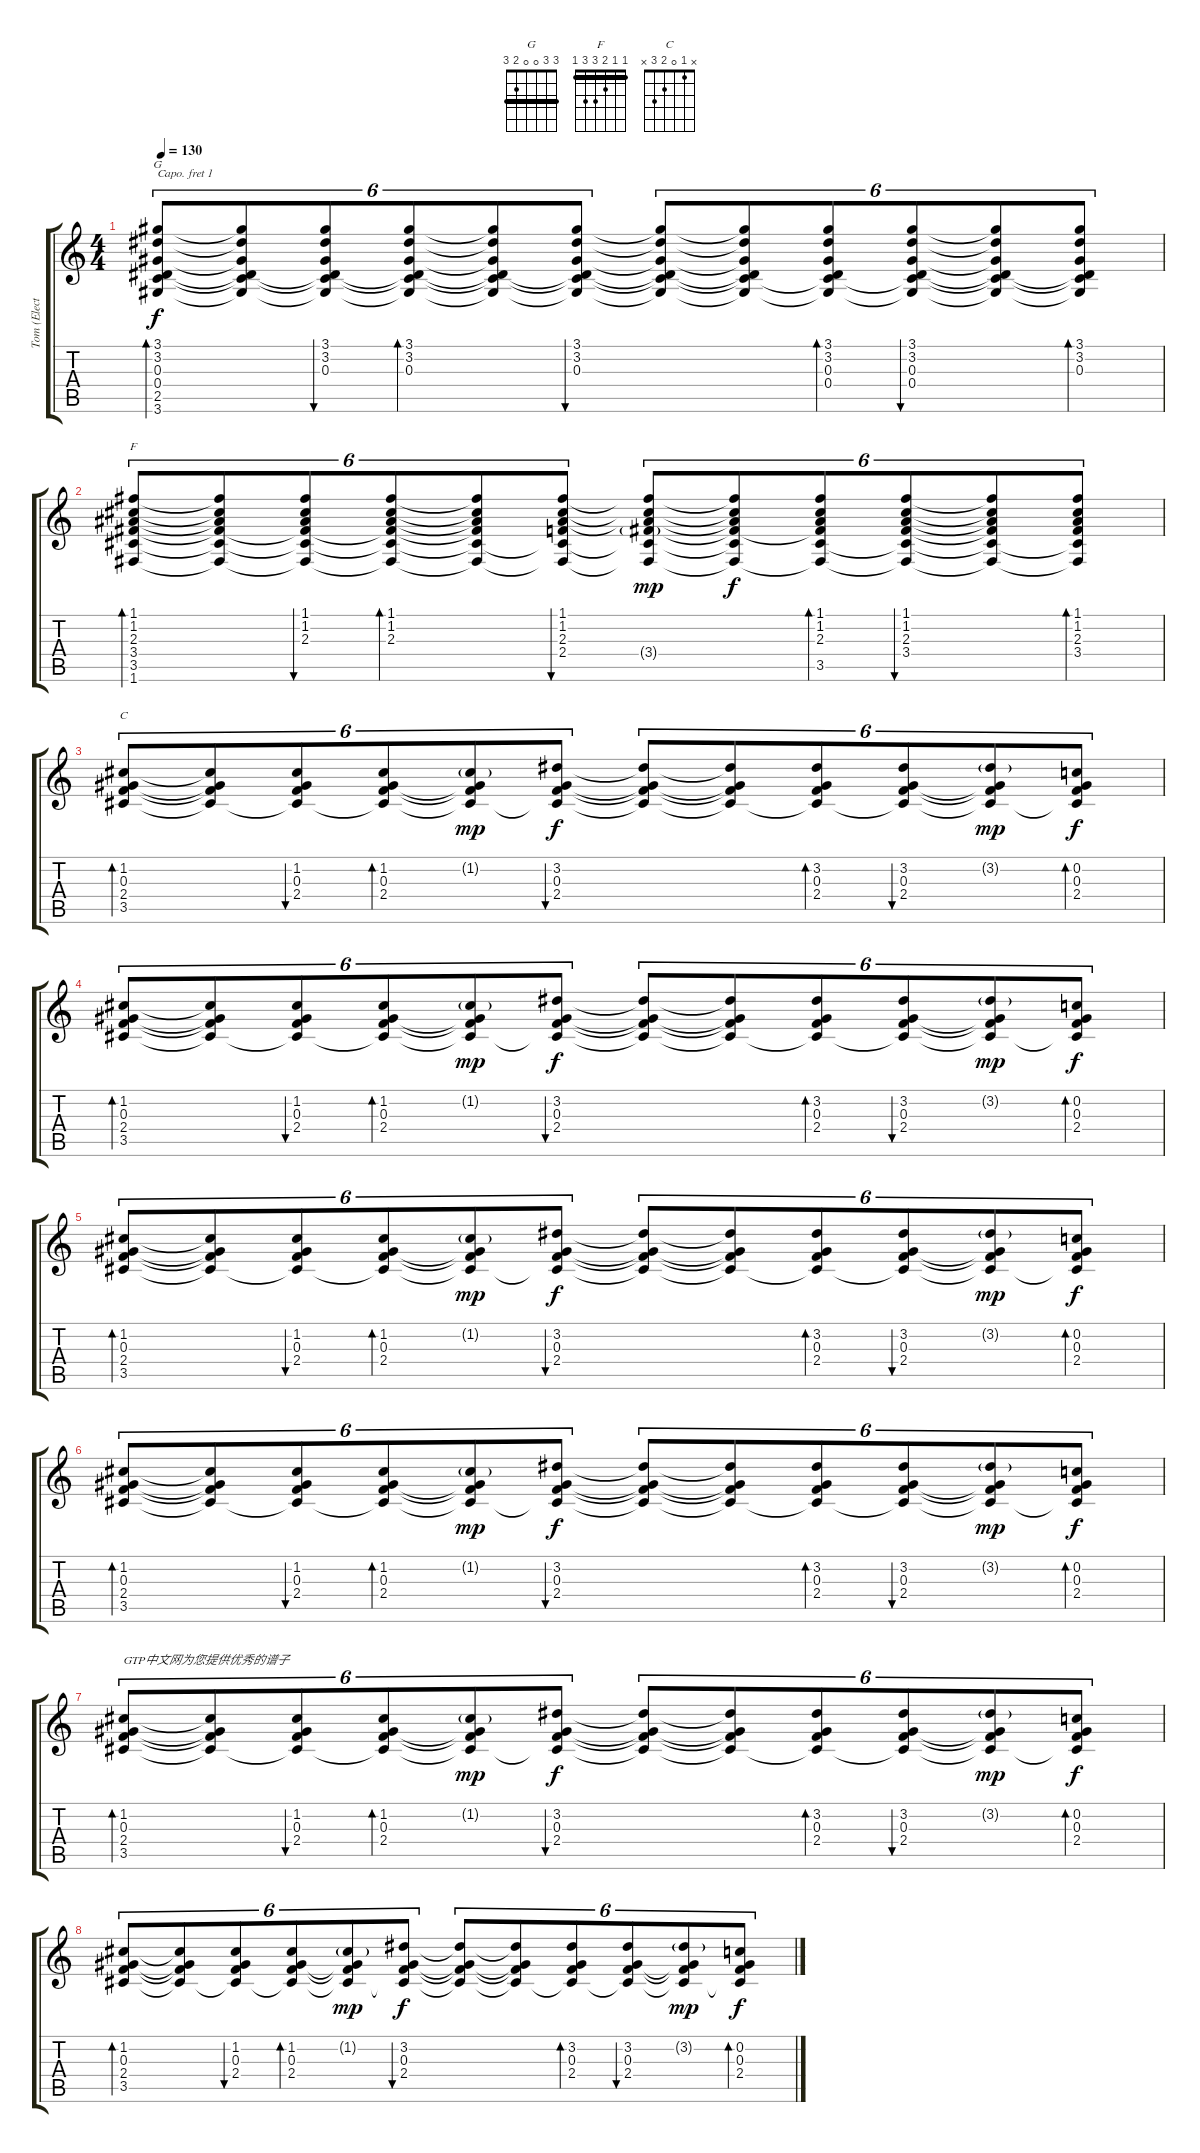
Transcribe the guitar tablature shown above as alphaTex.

\track ("Tom (Electro-Acoustic Guitar)" "Tom (Elect") {instrument acousticguitarsteel}
\staff {score tabs}
\capo 1
\tuning (E4 B3 G3 D3 A2 E2) {hide}
\chord ("G" 3 3 0 0 2 3) {barre 3}
\chord ("F" 1 1 2 3 3 1) {barre 1}
\chord ("C" x 1 0 2 3 x)
\ts (4 4)
\tempo 130
\clef g2
\ks c
(3.1 3.2 0.3 0.4 2.5 3.6).8{tu (6 4) bd 30 ch "G" dy f} (3.1{t} 3.2{t} 0.3{t} 0.4{t} 2.5{t} 3.6{t}).8{tu (6 4)} (3.1 3.2 0.3 0.4{t} 2.5{t} 3.6{t}).8{tu (6 4) bu 30} (3.1 3.2 0.3 0.4{t} 2.5{t} 3.6{t}).8{tu (6 4) bd 30} (3.1{t} 3.2{t} 0.3{t} 0.4{t} 2.5{t} 3.6{t}).8{tu (6 4)} (3.1 3.2 0.3 0.4{t} 2.5{t} 3.6{t}).8{tu (6 4) bu 30} (3.1{t} 3.2{t} 0.3{t} 0.4{t} 2.5{t} 3.6{t}).8{tu (6 4)} (3.1{t} 3.2{t} 0.3{t} 0.4{t} 2.5{t} 3.6{t}).8{tu (6 4)} (3.1 3.2 0.3 0.4 2.5{t} 3.6{t}).8{tu (6 4) bd 30} (3.1 3.2 0.3 0.4 2.5{t} 3.6{t}).8{tu (6 4) bu 30} (3.1{t} 3.2{t} 0.3{t} 0.4{t} 2.5{t} 3.6{t}).8{tu (6 4)} (3.1 3.2 0.3 0.4{t} 2.5{t} 3.6{t}).8{tu (6 4) bd 30} |
(1.1 1.2 2.3 3.4 3.5 1.6).8{tu (6 4) bd 30 ch "F"} (1.1{t} 1.2{t} 2.3{t} 3.4{t} 3.5{t} 1.6{t}).8{tu (6 4)} (1.1 1.2 2.3 3.4{t} 3.5{t} 1.6{t}).8{tu (6 4) bu 30} (1.1 1.2 2.3 3.4{t} 3.5{t} 1.6{t}).8{tu (6 4) bd 30} (1.1{t} 1.2{t} 2.3{t} 3.4{t} 3.5{t} 1.6{t}).8{tu (6 4)} (1.1 1.2 2.3 2.4 3.5{t} 1.6{t}).8{tu (6 4) bu 30} (1.1{t} 1.2{t} 2.3{t} 3.4{g} 3.5{t} 1.6{t}).8{tu (6 4) dy mp} (1.1{t} 1.2{t} 2.3{t} 3.4{t} 3.5{t} 1.6{t}).8{tu (6 4) dy f} (1.1 1.2 2.3 3.4{t} 3.5 1.6{t}).8{tu (6 4) bd 30} (1.1 1.2 2.3 3.4 3.5{t} 1.6{t}).8{tu (6 4) bu 30} (1.1{t} 1.2{t} 2.3{t} 3.4{t} 3.5{t} 1.6{t}).8{tu (6 4)} (1.1 1.2 2.3 3.4 3.5{t} 1.6{t}).8{tu (6 4) bd 30} |
(1.2 0.3 2.4 3.5).8{tu (6 4) bd 30 ch "C"} (1.2{t} 0.3{t} 2.4{t} 3.5{t}).8{tu (6 4)} (1.2 0.3 2.4 3.5{t}).8{tu (6 4) bu 30} (1.2 0.3 2.4 3.5{t}).8{tu (6 4) bd 30} (1.2{g} 0.3{t} 2.4{t} 3.5{t}).8{tu (6 4) dy mp} (3.2 0.3 2.4 3.5{t}).8{tu (6 4) bu 30 dy f} (3.2{t} 0.3{t} 2.4{t} 3.5{t}).8{tu (6 4)} (3.2{t} 0.3{t} 2.4{t} 3.5{t}).8{tu (6 4)} (3.2 0.3 2.4 3.5{t}).8{tu (6 4) bd 30} (3.2 0.3 2.4 3.5{t}).8{tu (6 4) bu 30} (3.2{g} 0.3{t} 2.4{t} 3.5{t}).8{tu (6 4) dy mp} (0.2 0.3 2.4 3.5{t}).8{tu (6 4) bd 30 dy f} |
(1.2 0.3 2.4 3.5).8{tu (6 4) bd 30} (1.2{t} 0.3{t} 2.4{t} 3.5{t}).8{tu (6 4)} (1.2 0.3 2.4 3.5{t}).8{tu (6 4) bu 30} (1.2 0.3 2.4 3.5{t}).8{tu (6 4) bd 30} (1.2{g} 0.3{t} 2.4{t} 3.5{t}).8{tu (6 4) dy mp} (3.2 0.3 2.4 3.5{t}).8{tu (6 4) bu 30 dy f} (3.2{t} 0.3{t} 2.4{t} 3.5{t}).8{tu (6 4)} (3.2{t} 0.3{t} 2.4{t} 3.5{t}).8{tu (6 4)} (3.2 0.3 2.4 3.5{t}).8{tu (6 4) bd 30} (3.2 0.3 2.4 3.5{t}).8{tu (6 4) bu 30} (3.2{g} 0.3{t} 2.4{t} 3.5{t}).8{tu (6 4) dy mp} (0.2 0.3 2.4 3.5{t}).8{tu (6 4) bd 30 dy f} |
(1.2 0.3 2.4 3.5).8{tu (6 4) bd 30} (1.2{t} 0.3{t} 2.4{t} 3.5{t}).8{tu (6 4)} (1.2 0.3 2.4 3.5{t}).8{tu (6 4) bu 30} (1.2 0.3 2.4 3.5{t}).8{tu (6 4) bd 30} (1.2{g} 0.3{t} 2.4{t} 3.5{t}).8{tu (6 4) dy mp} (3.2 0.3 2.4 3.5{t}).8{tu (6 4) bu 30 dy f} (3.2{t} 0.3{t} 2.4{t} 3.5{t}).8{tu (6 4)} (3.2{t} 0.3{t} 2.4{t} 3.5{t}).8{tu (6 4)} (3.2 0.3 2.4 3.5{t}).8{tu (6 4) bd 30} (3.2 0.3 2.4 3.5{t}).8{tu (6 4) bu 30} (3.2{g} 0.3{t} 2.4{t} 3.5{t}).8{tu (6 4) dy mp} (0.2 0.3 2.4 3.5{t}).8{tu (6 4) bd 30 dy f} |
(1.2 0.3 2.4 3.5).8{tu (6 4) bd 30} (1.2{t} 0.3{t} 2.4{t} 3.5{t}).8{tu (6 4)} (1.2 0.3 2.4 3.5{t}).8{tu (6 4) bu 30} (1.2 0.3 2.4 3.5{t}).8{tu (6 4) bd 30} (1.2{g} 0.3{t} 2.4{t} 3.5{t}).8{tu (6 4) dy mp} (3.2 0.3 2.4 3.5{t}).8{tu (6 4) bu 30 dy f} (3.2{t} 0.3{t} 2.4{t} 3.5{t}).8{tu (6 4)} (3.2{t} 0.3{t} 2.4{t} 3.5{t}).8{tu (6 4)} (3.2 0.3 2.4 3.5{t}).8{tu (6 4) bd 30} (3.2 0.3 2.4 3.5{t}).8{tu (6 4) bu 30} (3.2{g} 0.3{t} 2.4{t} 3.5{t}).8{tu (6 4) dy mp} (0.2 0.3 2.4 3.5{t}).8{tu (6 4) bd 30 dy f} |
(1.2 0.3 2.4 3.5).8{tu (6 4) bd 30 txt "GTP中文网为您提供优秀的谱子"} (1.2{t} 0.3{t} 2.4{t} 3.5{t}).8{tu (6 4)} (1.2 0.3 2.4 3.5{t}).8{tu (6 4) bu 30} (1.2 0.3 2.4 3.5{t}).8{tu (6 4) bd 30} (1.2{g} 0.3{t} 2.4{t} 3.5{t}).8{tu (6 4) dy mp} (3.2 0.3 2.4 3.5{t}).8{tu (6 4) bu 30 dy f} (3.2{t} 0.3{t} 2.4{t} 3.5{t}).8{tu (6 4)} (3.2{t} 0.3{t} 2.4{t} 3.5{t}).8{tu (6 4)} (3.2 0.3 2.4 3.5{t}).8{tu (6 4) bd 30} (3.2 0.3 2.4 3.5{t}).8{tu (6 4) bu 30} (3.2{g} 0.3{t} 2.4{t} 3.5{t}).8{tu (6 4) dy mp} (0.2 0.3 2.4 3.5{t}).8{tu (6 4) bd 30 dy f} |
(1.2 0.3 2.4 3.5).8{tu (6 4) bd 30} (1.2{t} 0.3{t} 2.4{t} 3.5{t}).8{tu (6 4)} (1.2 0.3 2.4 3.5{t}).8{tu (6 4) bu 30} (1.2 0.3 2.4 3.5{t}).8{tu (6 4) bd 30} (1.2{g} 0.3{t} 2.4{t} 3.5{t}).8{tu (6 4) dy mp} (3.2 0.3 2.4 3.5{t}).8{tu (6 4) bu 30 dy f} (3.2{t} 0.3{t} 2.4{t} 3.5{t}).8{tu (6 4)} (3.2{t} 0.3{t} 2.4{t} 3.5{t}).8{tu (6 4)} (3.2 0.3 2.4 3.5{t}).8{tu (6 4) bd 30} (3.2 0.3 2.4 3.5{t}).8{tu (6 4) bu 30} (3.2{g} 0.3{t} 2.4{t} 3.5{t}).8{tu (6 4) dy mp} (0.2 0.3 2.4 3.5{t}).8{tu (6 4) bd 30 dy f}
